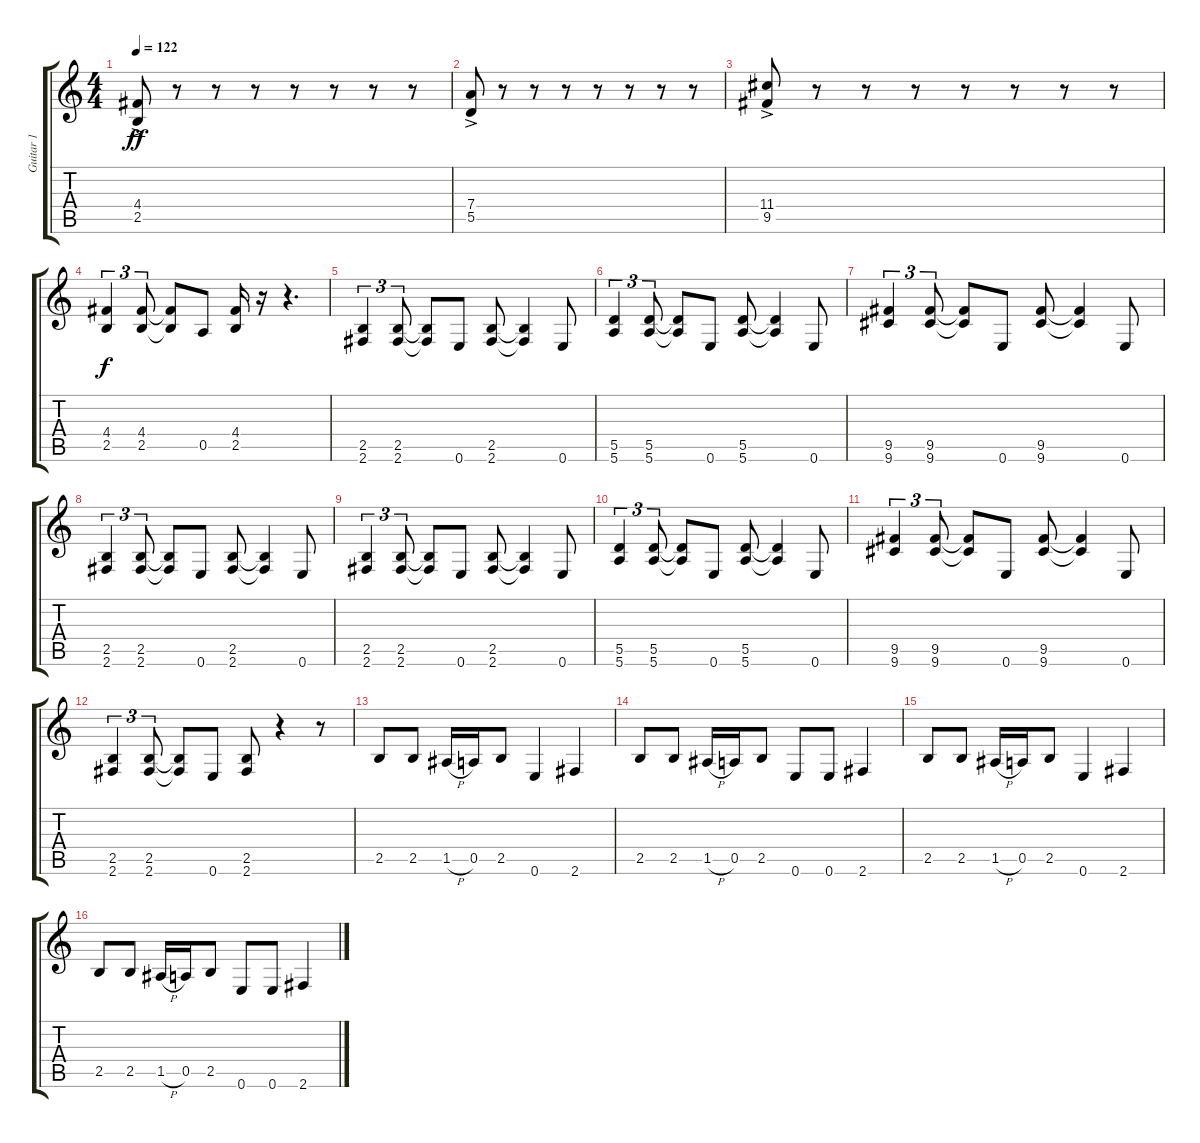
\track ("Guitar 1" "Guitar 1") {instrument distortionguitar}
\staff {score tabs}
\tuning (E4 B3 G3 D3 A2 E2) {hide}
\ts (4 4)
\tempo 122
\clef g2
\ks c
(4.4{ac} 2.5{ac}).8{dy ff} r.8 r.8 r.8 r.8 r.8 r.8 r.8 |
(7.4{ac} 5.5{ac}).8 r.8 r.8 r.8 r.8 r.8 r.8 r.8 |
(11.4{ac} 9.5{ac}).8 r.8 r.8 r.8 r.8 r.8 r.8 r.8 |
(4.4 2.5).4{tu (3 2) dy f} (4.4 2.5).8{tu (3 2)} (4.4{t} 2.5{t}).8 0.5.8 (4.4 2.5).16 r.16 r.4{d} |
(2.5 2.6).4{tu (3 2)} (2.5 2.6).8{tu (3 2)} (2.5{t} 2.6{t}).8 0.6.8 (2.5 2.6).8 (2.5{t} 2.6{t}).4 0.6.8 |
(5.5 5.6).4{tu (3 2)} (5.5 5.6).8{tu (3 2)} (5.5{t} 5.6{t}).8 0.6.8 (5.5 5.6).8 (5.5{t} 5.6{t}).4 0.6.8 |
(9.5 9.6).4{tu (3 2)} (9.5 9.6).8{tu (3 2)} (9.5{t} 9.6{t}).8 0.6.8 (9.5 9.6).8 (9.5{t} 9.6{t}).4 0.6.8 |
(2.5 2.6).4{tu (3 2)} (2.5 2.6).8{tu (3 2)} (2.5{t} 2.6{t}).8 0.6.8 (2.5 2.6).8 (2.5{t} 2.6{t}).4 0.6.8 |
(2.5 2.6).4{tu (3 2)} (2.5 2.6).8{tu (3 2)} (2.5{t} 2.6{t}).8 0.6.8 (2.5 2.6).8 (2.5{t} 2.6{t}).4 0.6.8 |
(5.5 5.6).4{tu (3 2)} (5.5 5.6).8{tu (3 2)} (5.5{t} 5.6{t}).8 0.6.8 (5.5 5.6).8 (5.5{t} 5.6{t}).4 0.6.8 |
(9.5 9.6).4{tu (3 2)} (9.5 9.6).8{tu (3 2)} (9.5{t} 9.6{t}).8 0.6.8 (9.5 9.6).8 (9.5{t} 9.6{t}).4 0.6.8 |
(2.5 2.6).4{tu (3 2)} (2.5 2.6).8{tu (3 2)} (2.5{t} 2.6{t}).8 0.6.8 (2.5 2.6).8 r.4 r.8 |
2.5.8 2.5.8 1.5{h}.16 0.5.16 2.5.8 0.6.4 2.6.4 |
2.5.8 2.5.8 1.5{h}.16 0.5.16 2.5.8 0.6.8 0.6.8 2.6.4 |
2.5.8 2.5.8 1.5{h}.16 0.5.16 2.5.8 0.6.4 2.6.4 |
2.5.8 2.5.8 1.5{h}.16 0.5.16 2.5.8 0.6.8 0.6.8 2.6.4
